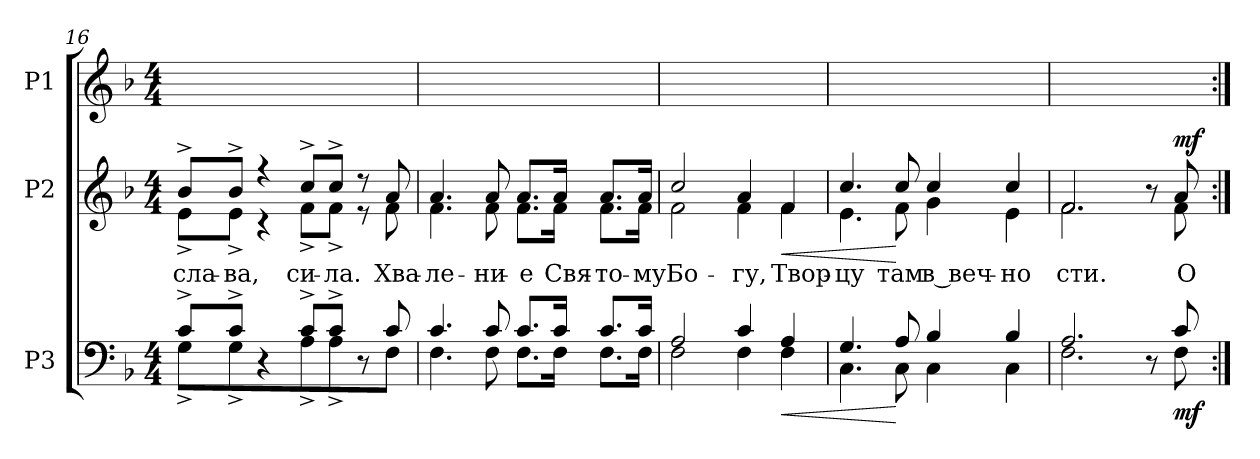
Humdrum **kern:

**kern	**dynam	**kern	**text	**dynam	**kern
*part3	*part3	*part2	*part2	*part2	*part1
*staff3	*staff3	*staff2	*staff2	*staff2	*staff1
*I"P3	*	*I"P2	*	*	*I"P1
*clefF4	*	*clefG2	*	*	*clefG2
*k[b-]	*	*k[b-]	*	*	*k[b-]
*F:	*	*F:	*	*	*F:
*M4/4	*	*M4/4	*	*	*M4/4
=16	=16	=16	=16	=16	=16
*^	*	*	*	*	*
!	!	!	!	!LO:LY:b:color=#000000	!	!
*	*	*	*^	*	*	*
8c^i/L	8G^i\L	.	8b-^i/L	8e^i\L	сла-	.	1ryy
!	!	!	!	!	!LO:LY:b:color=#000000	!	!
8c^i/J	8G^i\J	.	8b-^i/J	8e^i\J	-ва,	.	.
4r	4ryy	.	4r	4r	.	.	.
!	!	!	!	!	!LO:LY:b:color=#000000	!	!
8c^i/L	8A^i\L	.	8cc^i/L	8f^i\L	си-	.	.
!	!	!	!	!	!LO:LY:b:color=#000000	!	!
8c^i/J	8A^i\J	.	8cc^i/J	8f^i\J	-ла.	.	.
8r	8ryy	.	8r	8r	.	.	.
!	!	!	!	!	!LO:LY:b:color=#000000	!	!
8ci/	8Fi\J	.	8ai/	8fi\	Хва-	.	.
!!LO:LB:g=z
=17	=17	=17	=17	=17	=17	=17	=17
!	!	!	!	!	!LO:LY:b:color=#000000	!	!
4.ci/	4.Fi\	.	4.ai/	4.fi\	-ле-	.	1ryy
!	!	!	!	!	!LO:LY:b:color=#000000	!	!
8ci/	8Fi\	.	8ai/	8fi\	-ни-	.	.
!	!	!	!	!	!LO:LY:b:color=#000000	!	!
8.ci/L	8.Fi\L	.	8.ai/L	8.fi\L	-е	.	.
!	!	!	!	!	!LO:LY:b:color=#000000	!	!
16ci/Jk	16Fi\Jk	.	16ai/Jk	16fi\Jk	Свя-	.	.
!	!	!	!	!	!LO:LY:b:color=#000000	!	!
8.ci/L	8.Fi\L	.	8.ai/L	8.fi\L	-то-	.	.
!	!	!	!	!	!LO:LY:b:color=#000000	!	!
16ci/Jk	16Fi\Jk	.	16ai/Jk	16fi\Jk	-му	.	.
=18	=18	=18	=18	=18	=18	=18	=18
!	!	!	!	!	!LO:LY:b:color=#000000	!	!
2Ai/	2Fi\	.	2cci/	2fi\	Бо-	.	1ryy
!	!	!	!	!	!LO:LY:b:color=#000000	!	!
4ci/	4Fi\	.	4ai/	4fi\	-гу,	.	.
!	!	!LO:HP:b	!	!	!	!	!
!	!	!	!	!	!LO:LY:b:color=#000000	!LO:HP:b	!
4Ai/	4Fi\	<	4fi/	4fi\	Твор-	<	.
=19	=19	=19	=19	=19	=19	=19	=19
!	!	!	!	!	!LO:LY:b:color=#000000	!	!
4.Gi/	4.Ci\	.	4.cci/	4.ei\	-цу	.	1ryy
!	!	!	!	!	!LO:LY:b:color=#000000	!	!
8Ai/	8Ci\	[	8cci/	8fi\	там	[	.
!	!	!	!	!	!LO:LY:b:color=#000000	!	!
4B-i/	4Ci\	.	4cci/	4gi\	в веч-	.	.
!	!	!	!	!	!LO:LY:b:color=#000000	!	!
4B-i/	4Ci\	.	4cci/	4ei\	-но	.	.
=20	=20	=20	=20	=20	=20	=20	=20
!	!	!	!	!	!LO:LY:b:color=#000000	!	!
2.Ai/	2.Fi\	.	2.fi/	2.fi\	сти.	.	1ryy
8r	8ryy	.	8r	8ryy	.	.	.
!	!	!	!	!	!LO:LY:b:color=#000000	!	!
8ci/	8Fi\	mf	8ai/	8fi\	О-	mf	.
*v	*v	*	*	*	*	*	*
*	*	*v	*v	*	*	*
=:|!	=:|!	=:|!	=:|!	=:|!	=:|!
*-	*-	*-	*-	*-	*-
